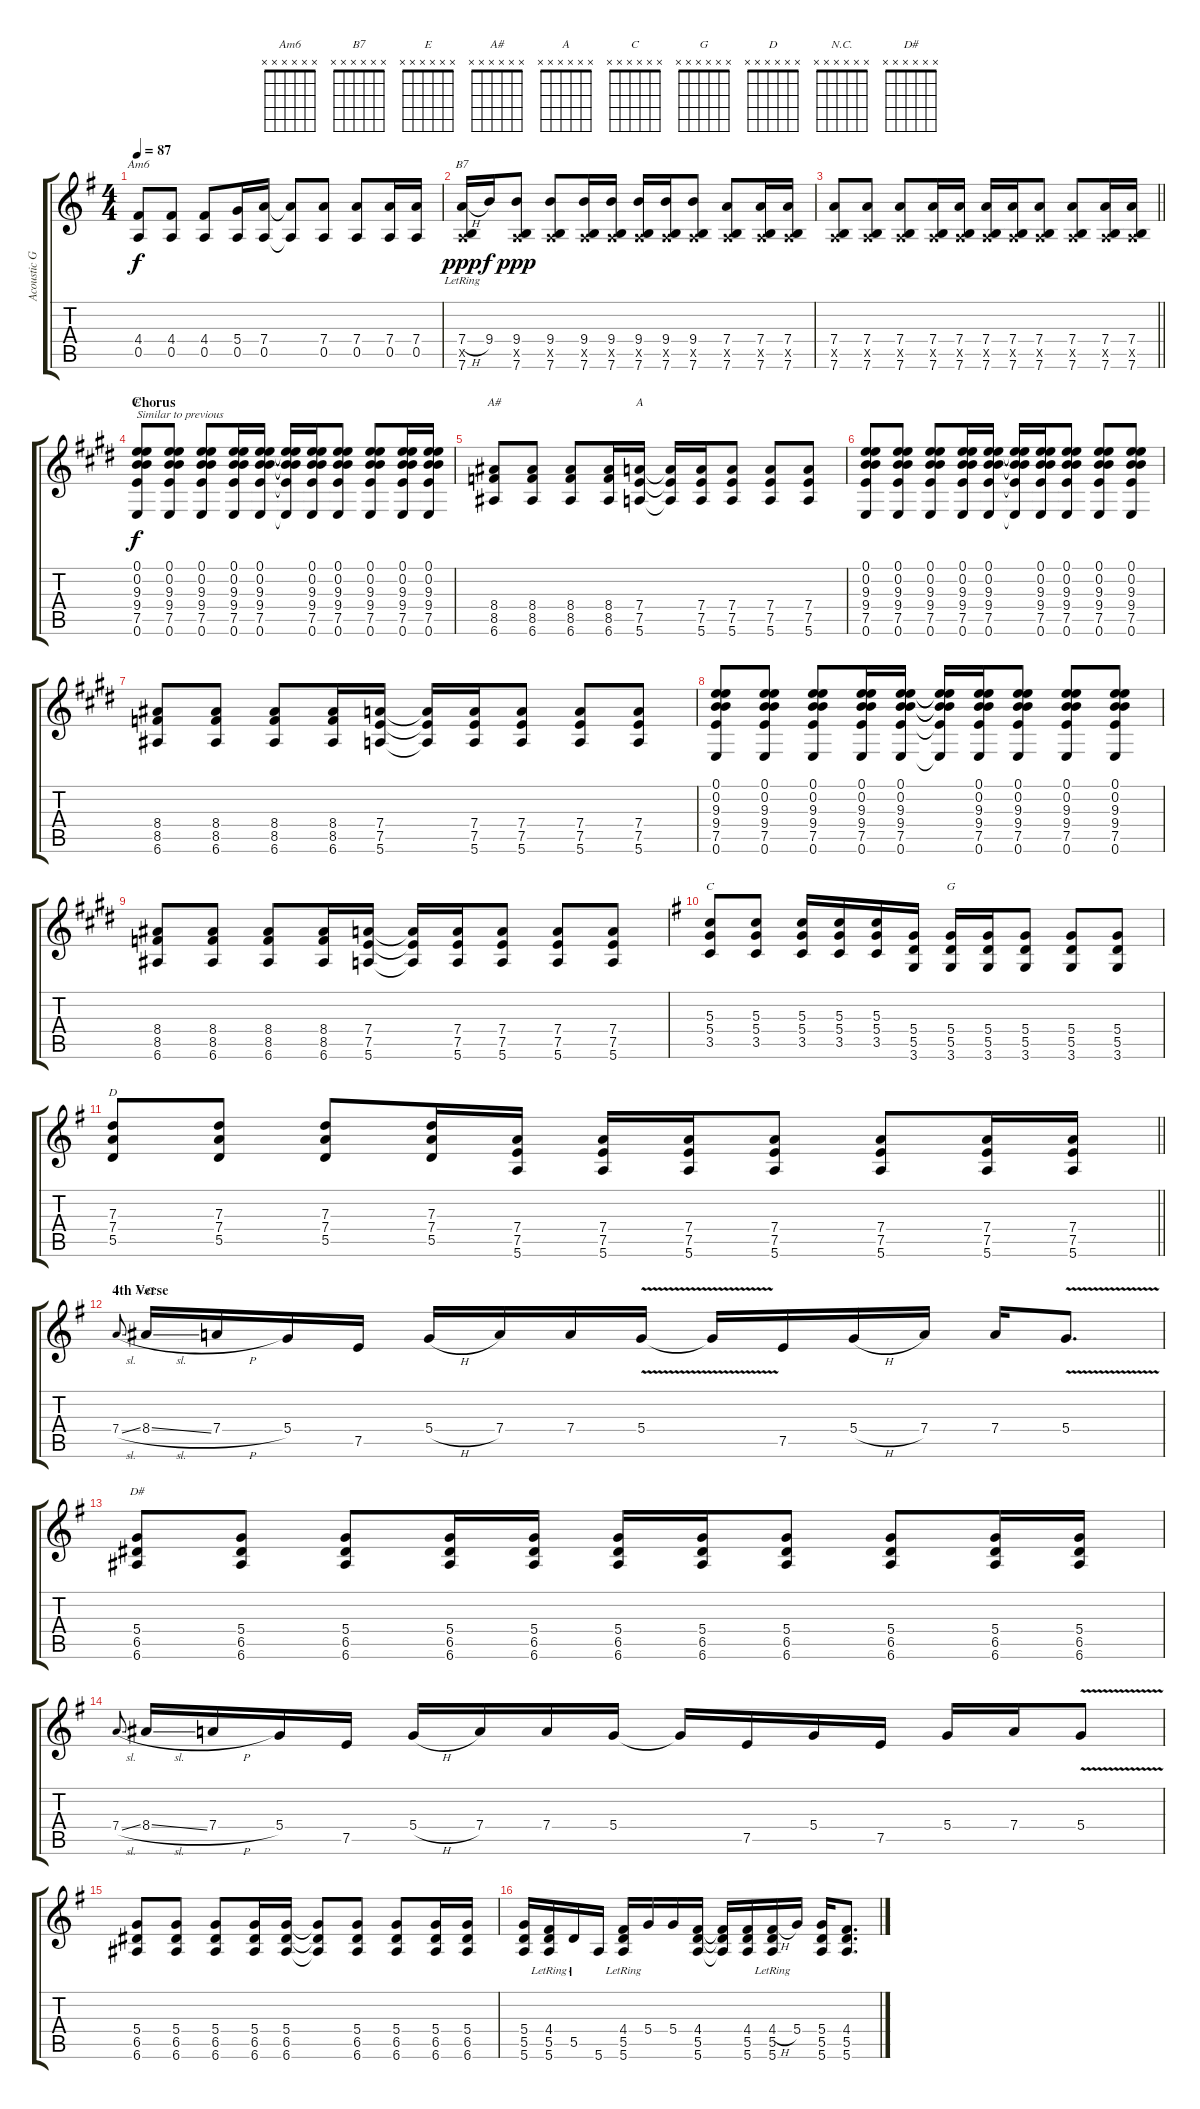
\track ("Acoustic Guitar" "Acoustic G") {instrument acousticguitarsteel}
\staff {score tabs}
\tuning (E4 B3 G3 D3 A2 E2) {hide}
\chord ("Am6" x x x x x x)
\chord ("B7" x x x x x x)
\chord ("E" x x x x x x)
\chord ("A#" x x x x x x)
\chord ("A" x x x x x x)
\chord ("C" x x x x x x)
\chord ("G" x x x x x x)
\chord ("D" x x x x x x)
\chord ("N.C." x x x x x x)
\chord ("D#" x x x x x x)
\ts (4 4)
\tempo 87
\clef g2
\ks eminor
(4.4 0.5).8{ch "Am6" dy f} (4.4 0.5).8 (4.4 0.5).8 (5.4 0.5).16 (7.4 0.5).16 (7.4{t} 0.5{t}).8 (7.4 0.5).8 (7.4 0.5).8 (7.4 0.5).16 (7.4 0.5).16 |
(7.4{h} 0.5{x} 7.6{lr}).16{ch "B7" dy ppp} 9.4.16{dy f} (9.4 0.5{x} 7.6).8{dy ppp} (9.4 0.5{x} 7.6).8 (9.4 0.5{x} 7.6).16 (9.4 0.5{x} 7.6).16 (9.4 0.5{x} 7.6).16 (9.4 0.5{x} 7.6).16 (9.4 0.5{x} 7.6).8 (7.4 0.5{x} 7.6).8 (7.4 0.5{x} 7.6).16 (7.4 0.5{x} 7.6).16 |
\barLineRight lightlight
(7.4 0.5{x} 7.6).8 (7.4 0.5{x} 7.6).8 (7.4 0.5{x} 7.6).8 (7.4 0.5{x} 7.6).16 (7.4 0.5{x} 7.6).16 (7.4 0.5{x} 7.6).16 (7.4 0.5{x} 7.6).16 (7.4 0.5{x} 7.6).8 (7.4 0.5{x} 7.6).8 (7.4 0.5{x} 7.6).16 (7.4 0.5{x} 7.6).16 |
\section ("" "Chorus")
\ks e
(0.1 0.2 9.3 9.4 7.5 0.6).8{ch "E" txt "Similar to previous" dy f} (0.1 0.2 9.3 9.4 7.5 0.6).8 (0.1 0.2 9.3 9.4 7.5 0.6).8 (0.1 0.2 9.3 9.4 7.5 0.6).16 (0.1 0.2 9.3 9.4 7.5 0.6).16 (0.1{t} 0.2{t} 9.3{t} 9.4{t} 7.5{t} 0.6{t}).16 (0.1 0.2 9.3 9.4 7.5 0.6).16 (0.1 0.2 9.3 9.4 7.5 0.6).8 (0.1 0.2 9.3 9.4 7.5 0.6).8 (0.1 0.2 9.3 9.4 7.5 0.6).16 (0.1 0.2 9.3 9.4 7.5 0.6).16 |
(8.4 8.5 6.6).8{ch "A#"} (8.4 8.5 6.6).8 (8.4 8.5 6.6).8 (8.4 8.5 6.6).16 (7.4 7.5 5.6).16{ch "A"} (7.4{t} 7.5{t} 5.6{t}).16 (7.4 7.5 5.6).16 (7.4 7.5 5.6).8 (7.4 7.5 5.6).8 (7.4 7.5 5.6).8 |
(0.1 0.2 9.3 9.4 7.5 0.6).8 (0.1 0.2 9.3 9.4 7.5 0.6).8 (0.1 0.2 9.3 9.4 7.5 0.6).8 (0.1 0.2 9.3 9.4 7.5 0.6).16 (0.1 0.2 9.3 9.4 7.5 0.6).16 (0.1{t} 0.2{t} 9.3{t} 9.4{t} 7.5{t} 0.6{t}).16 (0.1 0.2 9.3 9.4 7.5 0.6).16 (0.1 0.2 9.3 9.4 7.5 0.6).8 (0.1 0.2 9.3 9.4 7.5 0.6).8 (0.1 0.2 9.3 9.4 7.5 0.6).8 |
(8.4 8.5 6.6).8 (8.4 8.5 6.6).8 (8.4 8.5 6.6).8 (8.4 8.5 6.6).16 (7.4 7.5 5.6).16 (7.4{t} 7.5{t} 5.6{t}).16 (7.4 7.5 5.6).16 (7.4 7.5 5.6).8 (7.4 7.5 5.6).8 (7.4 7.5 5.6).8 |
(0.1 0.2 9.3 9.4 7.5 0.6).8 (0.1 0.2 9.3 9.4 7.5 0.6).8 (0.1 0.2 9.3 9.4 7.5 0.6).8 (0.1 0.2 9.3 9.4 7.5 0.6).16 (0.1 0.2 9.3 9.4 7.5 0.6).16 (0.1{t} 0.2{t} 9.3{t} 9.4{t} 7.5{t} 0.6{t}).16 (0.1 0.2 9.3 9.4 7.5 0.6).16 (0.1 0.2 9.3 9.4 7.5 0.6).8 (0.1 0.2 9.3 9.4 7.5 0.6).8 (0.1 0.2 9.3 9.4 7.5 0.6).8 |
(8.4 8.5 6.6).8 (8.4 8.5 6.6).8 (8.4 8.5 6.6).8 (8.4 8.5 6.6).16 (7.4 7.5 5.6).16 (7.4{t} 7.5{t} 5.6{t}).16 (7.4 7.5 5.6).16 (7.4 7.5 5.6).8 (7.4 7.5 5.6).8 (7.4 7.5 5.6).8 |
\ks eminor
(5.3 5.4 3.5).8{ch "C"} (5.3 5.4 3.5).8 (5.3 5.4 3.5).16 (5.3 5.4 3.5).16 (5.3 5.4 3.5).16 (5.4 5.5 3.6).16 (5.4 5.5 3.6).16{ch "G"} (5.4 5.5 3.6).16 (5.4 5.5 3.6).8 (5.4 5.5 3.6).8 (5.4 5.5 3.6).8 |
\barLineRight lightlight
(7.3 7.4 5.5).8{ch "D"} (7.3 7.4 5.5).8 (7.3 7.4 5.5).8 (7.3 7.4 5.5).16 (7.4 7.5 5.6).16 (7.4 7.5 5.6).16 (7.4 7.5 5.6).16 (7.4 7.5 5.6).8 (7.4 7.5 5.6).8 (7.4 7.5 5.6).16 (7.4 7.5 5.6).16 |
\section ("" "4th Verse")
7.4{sl}.8{gr onbeat} 8.4{sl}.16{ch "N.C."} 7.4{h}.16 5.4.16 7.5.16 5.4{h}.16 7.4.16 7.4.16 5.4{v}.16 5.4{t}.16 7.5.16 5.4{h}.16 7.4.16 7.4.16 5.4{v}.8{d} |
(5.4 6.5 6.6).8{ch "D#"} (5.4 6.5 6.6).8 (5.4 6.5 6.6).8 (5.4 6.5 6.6).16 (5.4 6.5 6.6).16 (5.4 6.5 6.6).16 (5.4 6.5 6.6).16 (5.4 6.5 6.6).8 (5.4 6.5 6.6).8 (5.4 6.5 6.6).16 (5.4 6.5 6.6).16 |
7.4{sl}.8{gr onbeat} 8.4{sl}.16 7.4{h}.16 5.4.16 7.5.16 5.4{h}.16 7.4.16 7.4.16 5.4.16 5.4{t}.16 7.5.16 5.4.16 7.5.16 5.4.16 7.4.16 5.4{v}.8 |
(5.4 6.5 6.6).8 (5.4 6.5 6.6).8 (5.4 6.5 6.6).8 (5.4 6.5 6.6).16 (5.4 6.5 6.6).16 (5.4{t} 6.5{t} 6.6{t}).8 (5.4 6.5 6.6).8 (5.4 6.5 6.6).8 (5.4 6.5 6.6).16 (5.4 6.5 6.6).16 |
(5.4 5.5 5.6).16 (4.4{lr} 5.5 5.6{lr}).16 5.5{lr}.16 5.6.16 (4.4 5.5{lr} 5.6{lr}).16 5.4.16 5.4.16 (4.4 5.5 5.6).16 (4.4{t} 5.5{t} 5.6{t}).16 (4.4 5.5 5.6).16 (4.4{h} 5.5{lr} 5.6{lr}).16 5.4.16 (5.4 5.5 5.6).16 (4.4 5.5 5.6).8{d}
